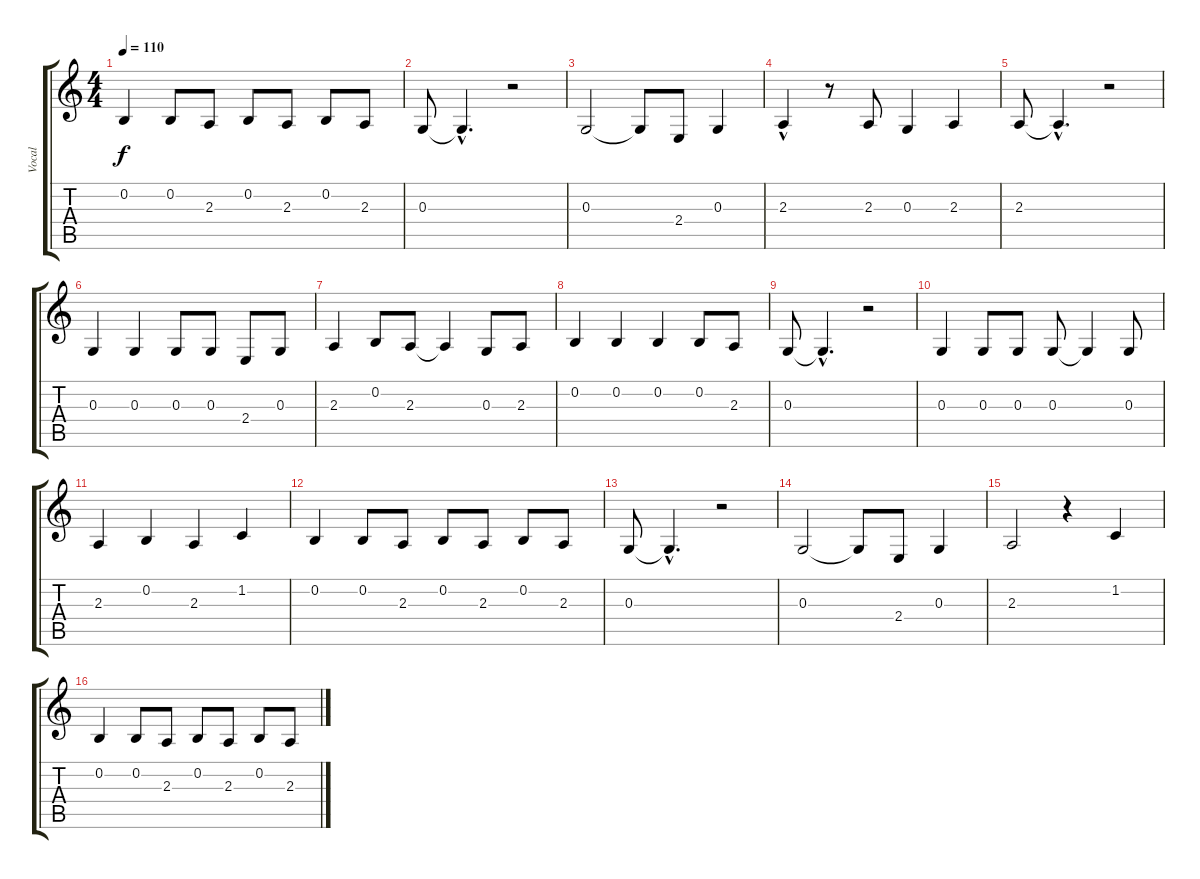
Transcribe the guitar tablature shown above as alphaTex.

\track ("Vocal" "Vocal") {instrument bassoon}
\staff {score tabs}
\tuning (E4 B3 G3 D3 A2 E2) {hide}
\ts (4 4)
\tempo 110
\clef g2
\ks c
0.2.4{dy f} 0.2.8 2.3.8 0.2.8 2.3.8 0.2.8 2.3.8 |
0.3.8 0.3{hac t}.4{d} r.2 |
0.3.2 0.3{t}.8 2.4.8 0.3.4 |
2.3{hac}.4 r.8 2.3.8 0.3.4 2.3.4 |
2.3.8 2.3{hac t}.4{d} r.2 |
0.3.4 0.3.4 0.3.8 0.3.8 2.4.8 0.3.8 |
2.3.4 0.2.8 2.3.8 2.3{t}.4 0.3.8 2.3.8 |
0.2.4 0.2.4 0.2.4 0.2.8 2.3.8 |
0.3.8 0.3{hac t}.4{d} r.2 |
0.3.4 0.3.8 0.3.8 0.3.8 0.3{t}.4 0.3.8 |
2.3.4 0.2.4 2.3.4 1.2.4 |
0.2.4 0.2.8 2.3.8 0.2.8 2.3.8 0.2.8 2.3.8 |
0.3.8 0.3{hac t}.4{d} r.2 |
0.3.2 0.3{t}.8 2.4.8 0.3.4 |
2.3.2 r.4 1.2.4 |
0.2.4 0.2.8 2.3.8 0.2.8 2.3.8 0.2.8 2.3.8
